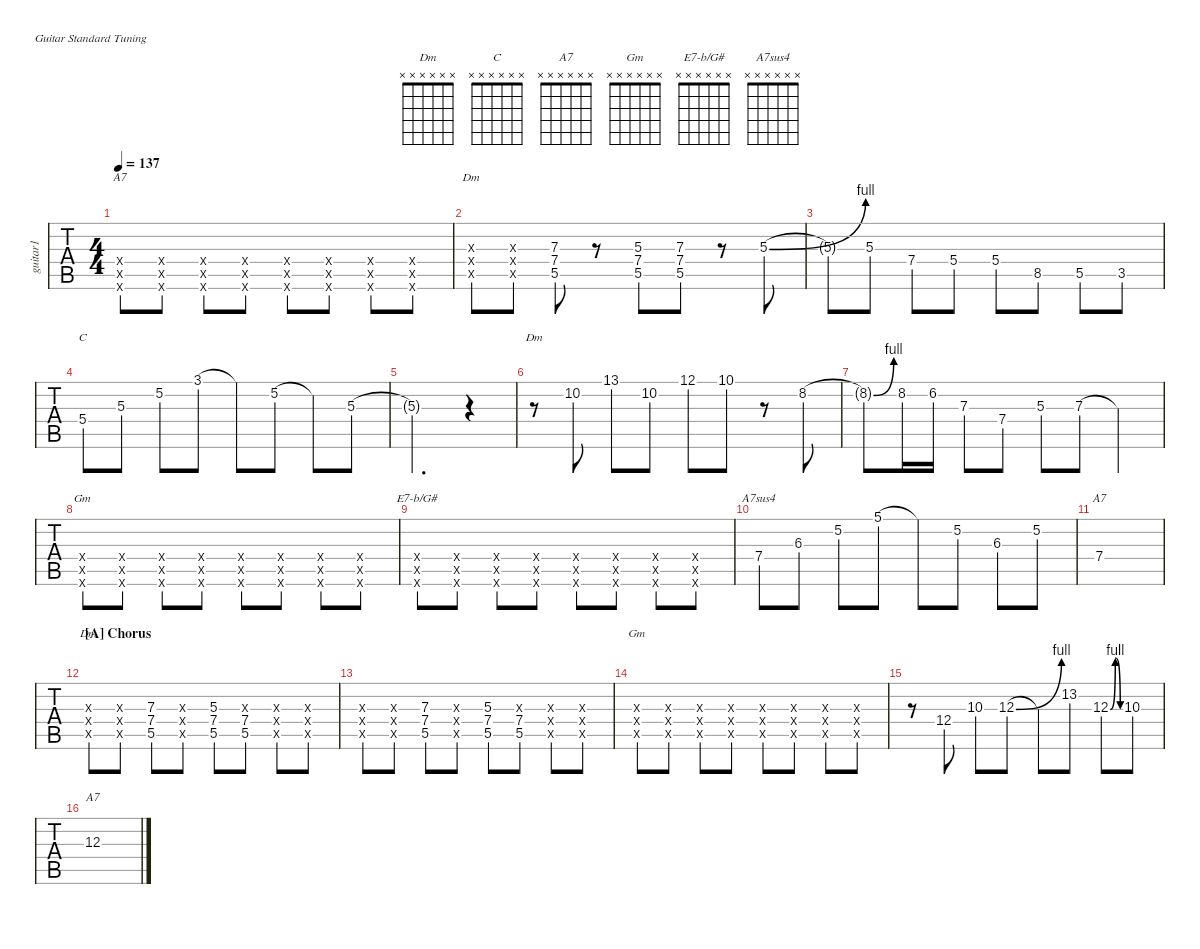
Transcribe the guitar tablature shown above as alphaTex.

\defaultSystemsLayout 4
\hideDynamics
\bracketExtendMode nobrackets
\track ("Guitar1" "guitar1") {defaultSystemsLayout 4 instrument overdrivenguitar}
\staff {tabs}
\tuning (E4 B3 G3 D3 A2 E2)
\chord ("Dm" x x x x x x)
\chord ("C" x x x x x x)
\chord ("A7" x x x x x x)
\chord ("Gm" x x x x x x)
\chord ("E7-b/G#" x x x x x x)
\chord ("A7sus4" x x x x x x)
\ts (4 4)
\tempo 137
\clef g2
\ks f
(7.5{x acc forcenatural} 7.4{x acc forcenatural} 5.6{x acc forcenatural}).8{ch "A7" dy mf beam Up} (7.5{x acc forcenatural} 7.4{x acc forcenatural} 5.6{x acc forcenatural}).8{beam Up} (7.5{x acc forcenatural} 7.4{x acc forcenatural} 5.6{x acc forcenatural}).8{beam Up} (7.5{x acc forcenatural} 7.4{x acc forcenatural} 5.6{x acc forcenatural}).8{beam Up} (7.5{x acc forcenatural} 7.4{x acc forcenatural} 5.6{x acc forcenatural}).8{beam Up} (7.5{x acc forcenatural} 7.4{x acc forcenatural} 5.6{x acc forcenatural}).8{beam Up} (7.5{x acc forcenatural} 7.4{x acc forcenatural} 5.6{x acc forcenatural}).8{beam Up} (7.5{x acc forcenatural} 7.4{x acc forcenatural} 5.6{x acc forcenatural}).8{beam Up} |
(5.5{x acc forcenatural} 7.4{x acc forcenatural} 7.3{x acc forcenatural}).8{ch "Dm" beam Up} (5.5{x acc forcenatural} 7.4{x acc forcenatural} 7.3{x acc forcenatural}).8{beam Up} (5.5{acc forcenatural} 7.4{acc forcenatural} 7.3{acc forcenatural}).8{beam Up} r.8{beam Down} (5.5{acc forcenatural} 7.4{acc forcenatural} 5.3{acc forcenatural}).8{beam Up} (5.5{acc forcenatural} 7.4{acc forcenatural} 7.3{acc forcenatural}).8{beam Up} r.8{beam Down} 5.3{be (bend 0 0 15 4) acc forcenatural}.8{beam Down} |
5.3{t}.8{beam Down} 5.3{acc forcenatural}.8{beam Down} 7.4{acc forcenatural}.8{beam Up} 5.4{acc forcenatural}.8{beam Up} 5.4{acc forcenatural}.8{beam Up} 8.5{acc forcenatural}.8{beam Up} 5.5{acc forcenatural}.8{beam Up} 3.5{acc forcenatural}.8{beam Up} |
5.4{acc forcenatural}.8{ch "C" beam Up} 5.3{acc forcenatural}.8{beam Up} 5.2{acc forcenatural}.8{beam Down} 3.1{acc forcenatural}.8{beam Down} 3.1{t acc forcenatural}.8{beam Down} 5.2{acc forcenatural}.8{beam Down} 5.2{t acc forcenatural}.8{beam Down} 5.3{acc forcenatural}.8{beam Down} |
5.3{t acc forcenatural}.2{d beam Down} r.4{beam Down} |
r.8{ch "Dm" beam Down} 10.2{acc forcenatural}.8{beam Down} 13.1{acc forcenatural}.8{beam Down} 10.2{acc forcenatural}.8{beam Down} 12.1{acc forcenatural}.8{beam Down} 10.1{acc forcenatural}.8{beam Down} r.8{beam Down} 8.2{acc forcenatural}.8{beam Down} |
8.2{be (bend 0 0 15 4) t acc forcenatural}.8{beam Down} 8.2{acc forcenatural}.16{beam Down} 6.2{acc forcenatural}.16{beam Down} 7.3{acc forcenatural}.8{beam Down} 7.4{acc forcenatural}.8{beam Down} 5.3{acc forcenatural}.8{beam Down} 7.3{acc forcenatural}.8{beam Down} 7.3{t acc forcenatural}.4{beam Down} |
(3.6{x acc forcenatural} 5.5{x acc forcenatural} 5.4{x acc forcenatural}).8{ch "Gm" beam Up} (3.6{x acc forcenatural} 5.5{x acc forcenatural} 5.4{x acc forcenatural}).8{beam Up} (3.6{x acc forcenatural} 5.5{x acc forcenatural} 5.4{x acc forcenatural}).8{beam Up} (3.6{x acc forcenatural} 5.5{x acc forcenatural} 5.4{x acc forcenatural}).8{beam Up} (3.6{x acc forcenatural} 5.5{x acc forcenatural} 5.4{x acc forcenatural}).8{beam Up} (3.6{x acc forcenatural} 5.5{x acc forcenatural} 5.4{x acc forcenatural}).8{beam Up} (3.6{x acc forcenatural} 5.5{x acc forcenatural} 5.4{x acc forcenatural}).8{beam Up} (3.6{x acc forcenatural} 5.5{x acc forcenatural} 5.4{x acc forcenatural}).8{beam Up} |
(4.6{x acc b} 7.5{x acc forcenatural} 6.4{x acc b}).8{ch "E7-b/G#" beam Up} (4.6{x acc b} 7.5{x acc forcenatural} 6.4{x acc b}).8{beam Up} (4.6{x acc b} 7.5{x acc forcenatural} 6.4{x acc b}).8{beam Up} (4.6{x acc b} 7.5{x acc forcenatural} 6.4{x acc b}).8{beam Up} (4.6{x acc b} 7.5{x acc forcenatural} 6.4{x acc b}).8{beam Up} (4.6{x acc b} 7.5{x acc forcenatural} 6.4{x acc b}).8{beam Up} (4.6{x acc b} 7.5{x acc forcenatural} 6.4{x acc b}).8{beam Up} (4.6{x acc b} 7.5{x acc forcenatural} 6.4{x acc b}).8{beam Up} |
7.4{acc forcenatural}.8{ch "A7sus4" beam Down} 6.3{acc b}.8{beam Down} 5.2{acc forcenatural}.8{beam Down} 5.1{acc forcenatural}.8{beam Down} 5.1{t acc forcenatural}.8{beam Down} 5.2{acc forcenatural}.8{beam Down} 6.3{acc b}.8{beam Down} 5.2{acc forcenatural}.8{beam Down} |
7.4{acc forcenatural}.1{ch "A7" beam Up} |
\section ("A" "Chorus")
(5.5{x acc forcenatural} 7.4{x acc forcenatural} 7.3{x acc forcenatural}).8{ch "Dm" beam Up} (5.5{x acc forcenatural} 7.4{x acc forcenatural} 7.3{x acc forcenatural}).8{beam Up} (5.5{acc forcenatural} 7.4{acc forcenatural} 7.3{acc forcenatural}).8{beam Up} (5.5{x acc forcenatural} 7.4{x acc forcenatural} 7.3{x acc forcenatural}).8{beam Up} (7.4{acc forcenatural} 5.3{acc forcenatural} 5.5{acc forcenatural}).8{beam Up} (7.4{acc forcenatural} 5.5{acc forcenatural} 7.3{x acc forcenatural}).8{beam Up} (5.5{x acc forcenatural} 7.4{x acc forcenatural} 7.3{x acc forcenatural}).8{beam Up} (5.5{x acc forcenatural} 7.4{x acc forcenatural} 7.3{x acc forcenatural}).8{beam Up} |
(5.5{x acc forcenatural} 7.4{x acc forcenatural} 7.3{x acc forcenatural}).8{beam Up} (5.5{x acc forcenatural} 7.4{x acc forcenatural} 7.3{x acc forcenatural}).8{beam Up} (5.5{acc forcenatural} 7.4{acc forcenatural} 7.3{acc forcenatural}).8{beam Up} (5.5{x acc forcenatural} 7.4{x acc forcenatural} 7.3{x acc forcenatural}).8{beam Up} (7.4{acc forcenatural} 5.3{acc forcenatural} 5.5{acc forcenatural}).8{beam Up} (7.4{acc forcenatural} 5.5{acc forcenatural} 7.3{x acc forcenatural}).8{beam Up} (5.5{x acc forcenatural} 7.4{x acc forcenatural} 7.3{x acc forcenatural}).8{beam Up} (5.5{x acc forcenatural} 7.4{x acc forcenatural} 7.3{x acc forcenatural}).8{beam Up} |
(10.5{x acc forcenatural} 12.4{x acc forcenatural} 12.3{x acc forcenatural}).8{ch "Gm" beam Down} (10.5{x acc forcenatural} 12.4{x acc forcenatural} 12.3{x acc forcenatural}).8{beam Down} (10.5{x acc forcenatural} 12.4{x acc forcenatural} 12.3{x acc forcenatural}).8{beam Down} (10.5{x acc forcenatural} 12.4{x acc forcenatural} 12.3{x acc forcenatural}).8{beam Down} (10.5{x acc forcenatural} 12.4{x acc forcenatural} 12.3{x acc forcenatural}).8{beam Down} (10.5{x acc forcenatural} 12.4{x acc forcenatural} 12.3{x acc forcenatural}).8{beam Down} (10.5{x acc forcenatural} 12.4{x acc forcenatural} 12.3{x acc forcenatural}).8{beam Down} (10.5{x acc forcenatural} 12.4{x acc forcenatural} 12.3{x acc forcenatural}).8{beam Down} |
r.8{beam Down} 12.4{acc forcenatural}.8{beam Down} 10.3{acc forcenatural}.8{beam Down} 12.3{be (bend 0 0 15 4) acc forcenatural}.8{beam Down} 12.3{t}.8{beam Down} 13.2{acc forcenatural}.8{beam Down} 12.3{be (bendrelease 0 0 10.2 4 20.4 4 30 0) acc forcenatural}.8{beam Down} 10.3{acc forcenatural}.8{beam Down} |
12.3{acc forcenatural}.1{ch "A7" beam Down}
